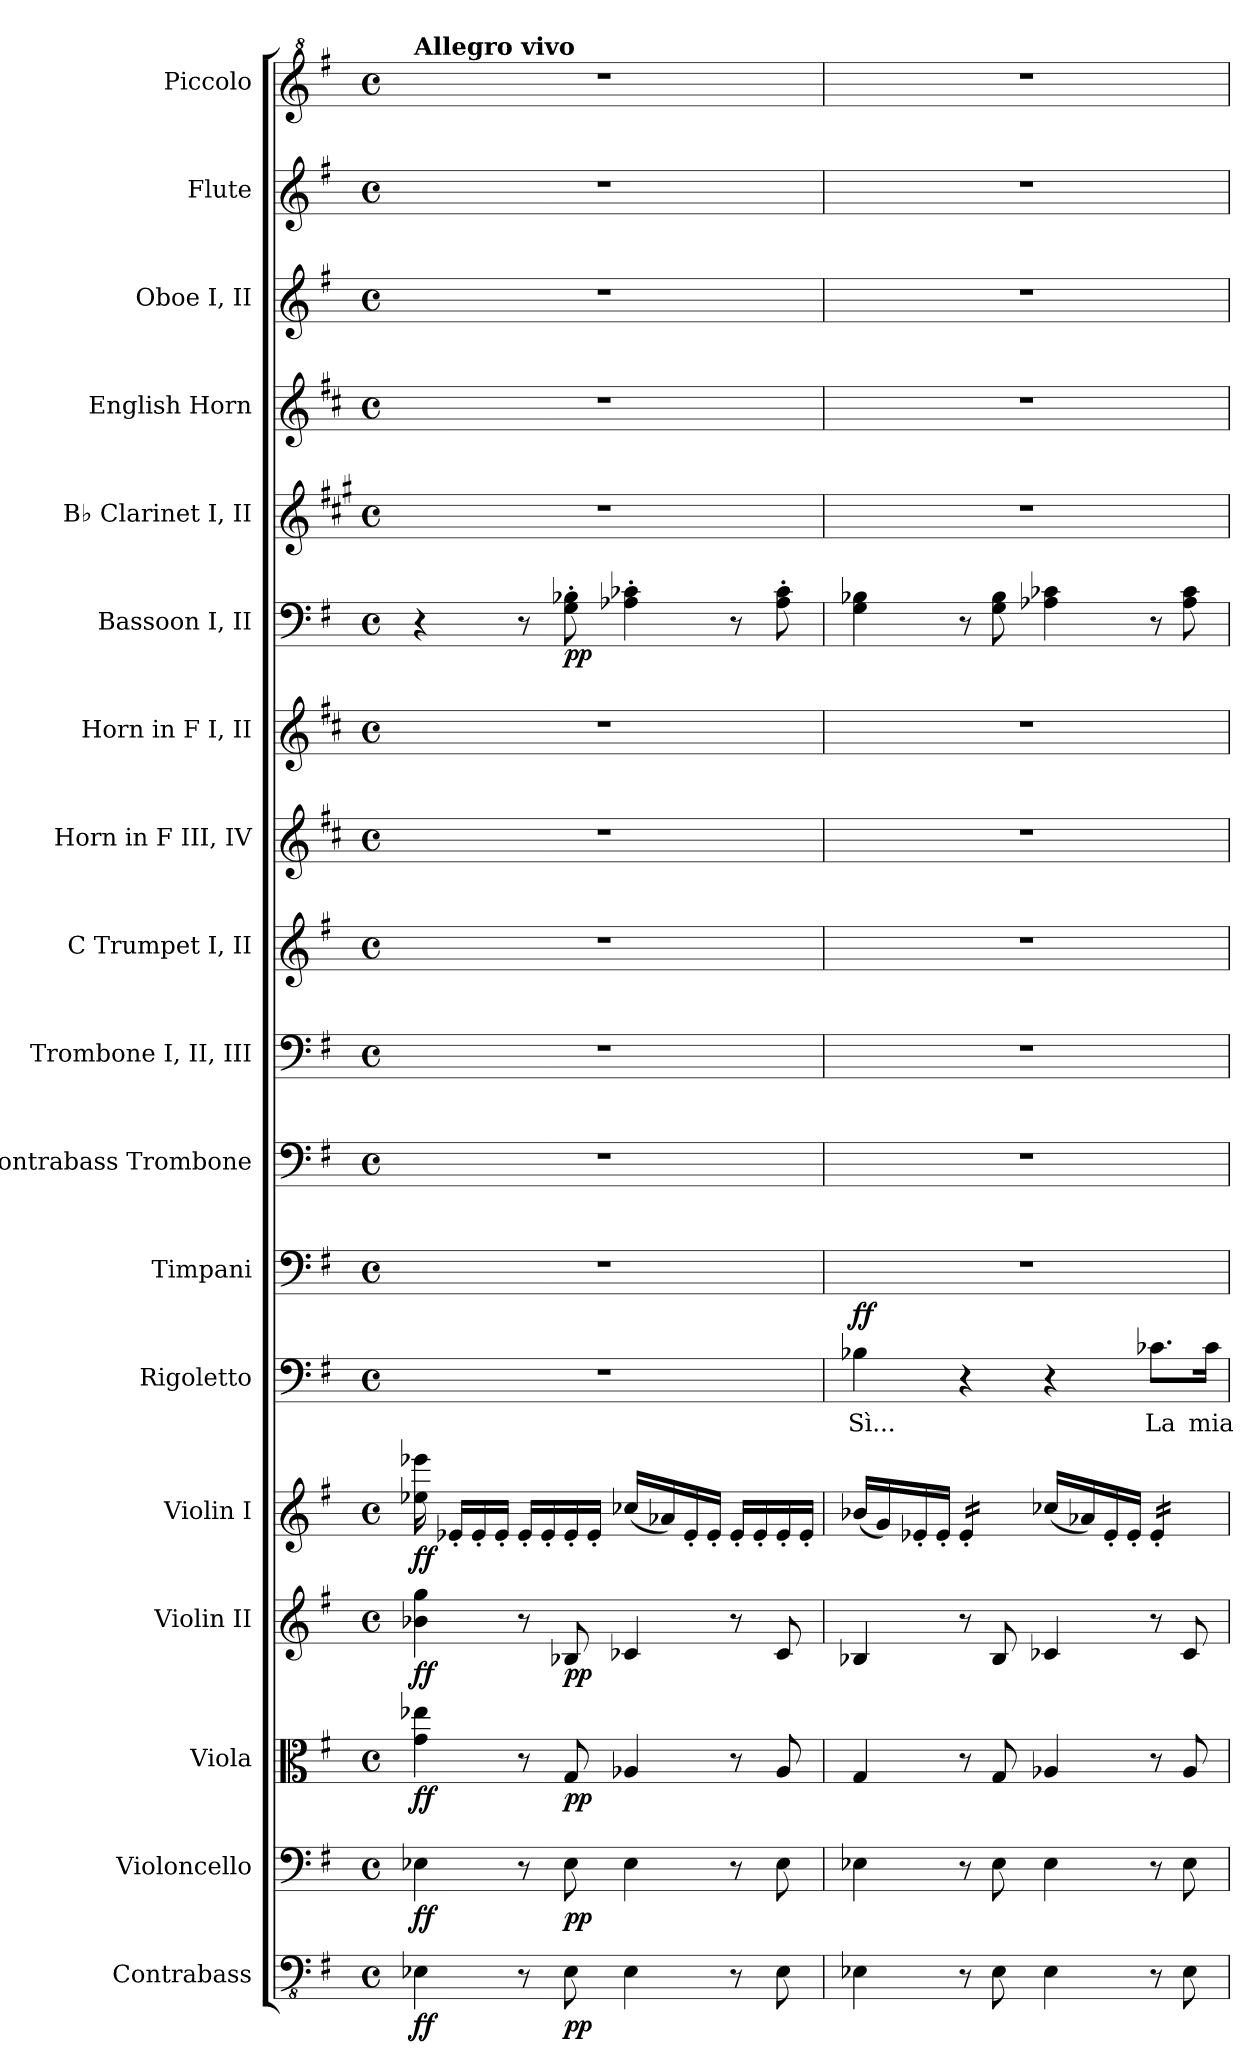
**kern	**dynam	**kern	**dynam	**kern	**dynam	**kern	**dynam	**kern	**dynam	**kern	**text	**dynam	**kern	**kern	**kern	**kern	**kern	**kern	**kern	**dynam	**kern	**kern	**kern	**kern	**kern
*part18	*part18	*part17	*part17	*part16	*part16	*part15	*part15	*part14	*part14	*part13	*part13	*part13	*part12	*part11	*part10	*part9	*part8	*part7	*part6	*part6	*part5	*part4	*part3	*part2	*part1
*staff18	*staff18	*staff17	*staff17	*staff16	*staff16	*staff15	*staff15	*staff14	*staff14	*staff13	*staff13	*staff13	*staff12	*staff11	*staff10	*staff9	*staff8	*staff7	*staff6	*staff6	*staff5	*staff4	*staff3	*staff2	*staff1
*I"Contrabass	*	*I"Violoncello	*	*I"Viola	*	*I"Violin II	*	*I"Violin I	*	*I"Rigoletto	*	*	*I"Timpani	*I"Contrabass  Trombone	*I"Trombone I, II, III	*I"C Trumpet I, II	*I"Horn in F III, IV	*I"Horn in F I, II	*I"Bassoon I, II	*	*I"B♭ Clarinet I, II	*I"English Horn	*I"Oboe I, II	*I"Flute	*I"Piccolo
*I'Cb.	*	*I'Vc.	*	*I'Vla.	*	*I'Vln. II	*	*I'Vln. I	*	*I'R.	*	*	*I'Timp.	*I'Cb.  Tbn.	*I'Tbn. I-III	*I'C Tpt. I, II	*	*	*I'Bsn. I, II	*	*I'B♭ Cl. I, II	*I'E. Hn.	*I'Ob. I, II	*I'Fl.	*I'Picc.
*clefFv4	*	*clefF4	*	*clefC3	*	*clefG2	*	*clefG2	*	*clefF4	*	*	*clefF4	*clefF4	*clefF4	*clefG2	*clefG2	*clefG2	*clefF4	*	*clefG2	*clefG2	*clefG2	*clefG2	*clefG^2
*	*	*	*	*	*	*	*	*	*	*	*	*	*	*	*	*	*ITrd4c7	*ITrd4c7	*	*	*ITrd1c2	*ITrd4c7	*	*	*ITrd-7c-12
*k[f#]	*	*k[f#]	*	*k[f#]	*	*k[f#]	*	*k[f#]	*	*k[f#]	*	*	*k[f#]	*k[f#]	*k[f#]	*k[f#]	*k[f#]	*k[f#]	*k[f#]	*	*k[f#]	*k[f#]	*k[f#]	*k[f#]	*k[f#]
*M4/4	*	*M4/4	*	*M4/4	*	*M4/4	*	*M4/4	*	*M4/4	*	*	*M4/4	*M4/4	*M4/4	*M4/4	*M4/4	*M4/4	*M4/4	*	*M4/4	*M4/4	*M4/4	*M4/4	*M4/4
*met(c)	*	*met(c)	*	*met(c)	*	*met(c)	*	*met(c)	*	*met(c)	*	*	*met(c)	*met(c)	*met(c)	*met(c)	*met(c)	*met(c)	*met(c)	*	*met(c)	*met(c)	*met(c)	*met(c)	*met(c)
=1	=1	=1	=1	=1	=1	=1	=1	=1	=1	=1	=1	=1	=1	=1	=1	=1	=1	=1	=1	=1	=1	=1	=1	=1	=1
!	!	!	!	!	!	!	!	!	!	!	!	!	!	!	!	!	!	!	!	!	!	!	!	!	!LO:TX:a:B:t=Allegro vivo
!	!LO:DY:b	!	!LO:DY:b	!	!LO:DY:b	!	!LO:DY:b	!	!LO:DY:b	!	!	!	!	!	!	!	!	!	!	!	!	!	!	!	!
4EE-X\	ff	4E-X\	ff	4g\ 4ee-X\	ff	4b-X\ 4gg\	ff	16ee-X\ 16eee-X\	ff	1r	.	.	1r	1r	1r	1r	1r	1r	4r	.	1r	1r	1r	1r	1r
.	.	.	.	.	.	.	.	16e-X'/LL	.	.	.	.	.	.	.	.	.	.	.	.	.	.	.	.	.
.	.	.	.	.	.	.	.	16e-'/	.	.	.	.	.	.	.	.	.	.	.	.	.	.	.	.	.
.	.	.	.	.	.	.	.	16e-'/JJ	.	.	.	.	.	.	.	.	.	.	.	.	.	.	.	.	.
8r	.	8r	.	8r	.	8r	.	16e-'/LL	.	.	.	.	.	.	.	.	.	.	8r	.	.	.	.	.	.
.	.	.	.	.	.	.	.	16e-'/	.	.	.	.	.	.	.	.	.	.	.	.	.	.	.	.	.
!	!LO:DY:b	!	!LO:DY:b	!	!LO:DY:b	!	!LO:DY:b	!	!	!	!	!	!	!	!	!	!	!	!	!LO:DY:b	!	!	!	!	!
8EE-\	pp	8E-\	pp	8G/	pp	8B-X/	pp	16e-'/	.	.	.	.	.	.	.	.	.	.	8G\' 8B-X\'	pp	.	.	.	.	.
.	.	.	.	.	.	.	.	16e-'/JJ	.	.	.	.	.	.	.	.	.	.	.	.	.	.	.	.	.
4EE-\	.	4E-\	.	4A-X/	.	4c-X/	.	(16cc-X/LL	.	.	.	.	.	.	.	.	.	.	4A-X\' 4c-X\'	.	.	.	.	.	.
.	.	.	.	.	.	.	.	16a-X/)	.	.	.	.	.	.	.	.	.	.	.	.	.	.	.	.	.
.	.	.	.	.	.	.	.	16e-'/	.	.	.	.	.	.	.	.	.	.	.	.	.	.	.	.	.
.	.	.	.	.	.	.	.	16e-'/JJ	.	.	.	.	.	.	.	.	.	.	.	.	.	.	.	.	.
8r	.	8r	.	8r	.	8r	.	16e-'/LL	.	.	.	.	.	.	.	.	.	.	8r	.	.	.	.	.	.
.	.	.	.	.	.	.	.	16e-'/	.	.	.	.	.	.	.	.	.	.	.	.	.	.	.	.	.
8EE-\	.	8E-\	.	8A-/	.	8c-/	.	16e-'/	.	.	.	.	.	.	.	.	.	.	8A-\' 8c-\'	.	.	.	.	.	.
.	.	.	.	.	.	.	.	16e-'/JJ	.	.	.	.	.	.	.	.	.	.	.	.	.	.	.	.	.
=2	=2	=2	=2	=2	=2	=2	=2	=2	=2	=2	=2	=2	=2	=2	=2	=2	=2	=2	=2	=2	=2	=2	=2	=2	=2
!	!	!	!	!	!	!	!	!	!	!	!	!LO:DY:a	!	!	!	!	!	!	!	!	!	!	!	!	!
4EE-X\	.	4E-X\	.	4G/	.	4B-X/	.	(16b-X/LL	.	4B-X\	Sì...	ff	1r	1r	1r	1r	1r	1r	4G\ 4B-X\	.	1r	1r	1r	1r	1r
.	.	.	.	.	.	.	.	16g/)	.	.	.	.	.	.	.	.	.	.	.	.	.	.	.	.	.
.	.	.	.	.	.	.	.	16e-X'/	.	.	.	.	.	.	.	.	.	.	.	.	.	.	.	.	.
.	.	.	.	.	.	.	.	16e-'/JJ	.	.	.	.	.	.	.	.	.	.	.	.	.	.	.	.	.
*	*	*	*	*	*	*	*	*tremolo	*	*	*	*	*	*	*	*	*	*	*	*	*	*	*	*	*
8r	.	8r	.	8r	.	8r	.	16e-'/LL	.	4r	.	.	.	.	.	.	.	.	8r	.	.	.	.	.	.
.	.	.	.	.	.	.	.	16e-'/	.	.	.	.	.	.	.	.	.	.	.	.	.	.	.	.	.
8EE-\	.	8E-\	.	8G/	.	8B-/	.	16e-'/	.	.	.	.	.	.	.	.	.	.	8G\ 8B-\	.	.	.	.	.	.
.	.	.	.	.	.	.	.	16e-'/JJ	.	.	.	.	.	.	.	.	.	.	.	.	.	.	.	.	.
*	*	*	*	*	*	*	*	*Xtremolo	*	*	*	*	*	*	*	*	*	*	*	*	*	*	*	*	*
4EE-\	.	4E-\	.	4A-X/	.	4c-X/	.	(16cc-X/LL	.	4r	.	.	.	.	.	.	.	.	4A-X\ 4c-X\	.	.	.	.	.	.
.	.	.	.	.	.	.	.	16a-X/)	.	.	.	.	.	.	.	.	.	.	.	.	.	.	.	.	.
.	.	.	.	.	.	.	.	16e-'/	.	.	.	.	.	.	.	.	.	.	.	.	.	.	.	.	.
.	.	.	.	.	.	.	.	16e-'/JJ	.	.	.	.	.	.	.	.	.	.	.	.	.	.	.	.	.
*	*	*	*	*	*	*	*	*tremolo	*	*	*	*	*	*	*	*	*	*	*	*	*	*	*	*	*
8r	.	8r	.	8r	.	8r	.	16e-'/LL	.	8.c-X\L	La	.	.	.	.	.	.	.	8r	.	.	.	.	.	.
.	.	.	.	.	.	.	.	16e-'/	.	.	.	.	.	.	.	.	.	.	.	.	.	.	.	.	.
8EE-\	.	8E-\	.	8A-/	.	8c-/	.	16e-'/	.	.	.	.	.	.	.	.	.	.	8A-\ 8c-\	.	.	.	.	.	.
.	.	.	.	.	.	.	.	16e-'/JJ	.	16c-\Jk	mia	.	.	.	.	.	.	.	.	.	.	.	.	.	.
*	*	*	*	*	*	*	*	*Xtremolo	*	*	*	*	*	*	*	*	*	*	*	*	*	*	*	*	*
=	=	=	=	=	=	=	=	=	=	=	=	=	=	=	=	=	=	=	=	=	=	=	=	=	=
*-	*-	*-	*-	*-	*-	*-	*-	*-	*-	*-	*-	*-	*-	*-	*-	*-	*-	*-	*-	*-	*-	*-	*-	*-	*-
